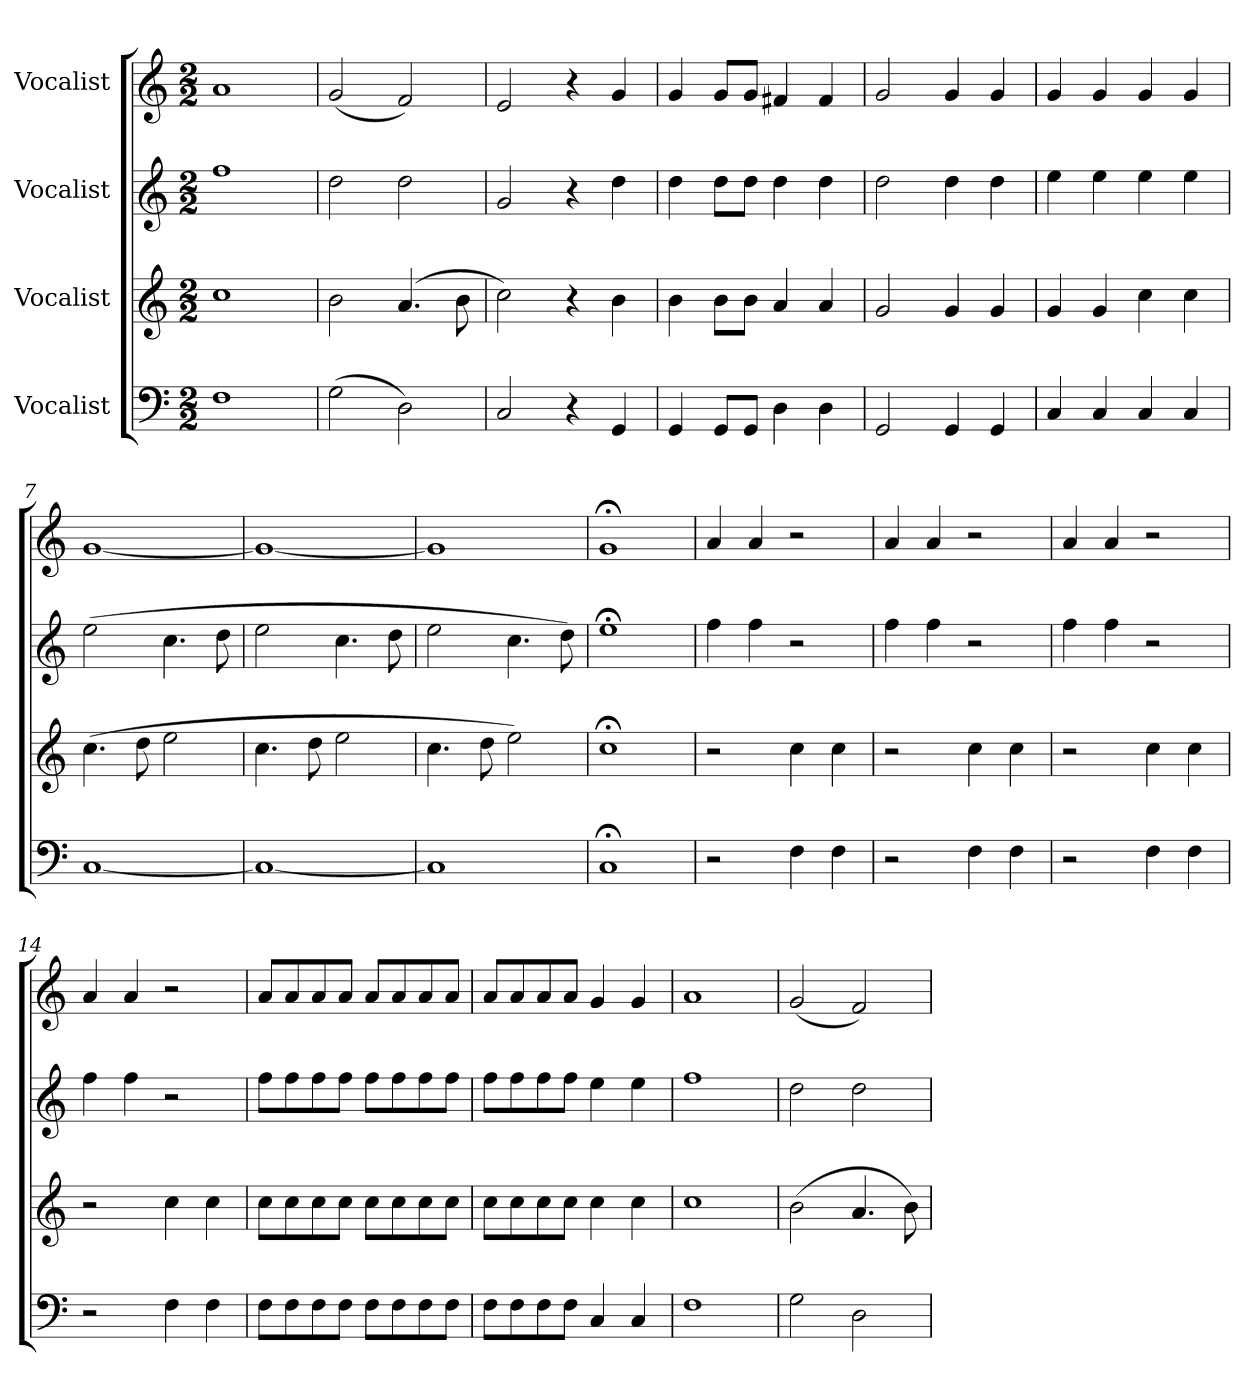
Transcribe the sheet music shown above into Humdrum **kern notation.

**kern	**kern	**kern	**kern
*part4	*part3	*part2	*part1
*staff4	*staff3	*staff2	*staff1
*I"Vocalist	*I"Vocalist	*I"Vocalist	*I"Vocalist
*clefF4	*clefG2	*clefG2	*clefG2
*k[]	*k[]	*k[]	*k[]
*M2/2	*M2/2	*M2/2	*M2/2
*MM220	*MM220	*MM220	*MM220
=1	=1	=1	=1
1F	1cc	1ff	1a
=2	=2	=2	=2
(2G\	2b\	2dd\	(2g/
2D\)	(4.a/	2dd\	2f/)
.	8b\	.	.
=3	=3	=3	=3
2C/	2cc\)	2g/	2e/
4r	4r	4r	4r
4GG/	4b\	4dd\	4g/
=4	=4	=4	=4
4GG/	4b\	4dd\	4g/
8GG/L	8b\L	8dd\L	8g/L
8GG/J	8b\J	8dd\J	8g/J
4D\	4a/	4dd\	4f#X/
4D\	4a/	4dd\	4f#/
=5	=5	=5	=5
2GG/	2g/	2dd\	2g/
4GG/	4g/	4dd\	4g/
4GG/	4g/	4dd\	4g/
=6	=6	=6	=6
4C/	4g/	4ee\	4g/
4C/	4g/	4ee\	4g/
4C/	4cc\	4ee\	4g/
4C/	4cc\	4ee\	4g/
=7	=7	=7	=7
[1C	(4.cc\	(2ee\	[1g
.	8dd\	.	.
.	2ee\	4.cc\	.
.	.	8dd\	.
=8	=8	=8	=8
1C_	4.cc\	2ee\	1g_
.	8dd\	.	.
.	2ee\	4.cc\	.
.	.	8dd\	.
=9	=9	=9	=9
1C]	4.cc\	2ee\	1g]
.	8dd\	.	.
.	2ee\)	4.cc\	.
.	.	8dd\)	.
=10	=10	=10	=10
1C;<	1cc;<	1ee;<	1g;<
=11	=11	=11	=11
2r	2r	4ff\	4a/
.	.	4ff\	4a/
4F\	4cc\	2r	2r
4F\	4cc\	.	.
=12	=12	=12	=12
2r	2r	4ff\	4a/
.	.	4ff\	4a/
4F\	4cc\	2r	2r
4F\	4cc\	.	.
=13	=13	=13	=13
2r	2r	4ff\	4a/
.	.	4ff\	4a/
4F\	4cc\	2r	2r
4F\	4cc\	.	.
=14	=14	=14	=14
2r	2r	4ff\	4a/
.	.	4ff\	4a/
4F\	4cc\	2r	2r
4F\	4cc\	.	.
=15	=15	=15	=15
8F\L	8cc\L	8ff\L	8a/L
8F\	8cc\	8ff\	8a/
8F\	8cc\	8ff\	8a/
8F\J	8cc\J	8ff\J	8a/J
8F\L	8cc\L	8ff\L	8a/L
8F\	8cc\	8ff\	8a/
8F\	8cc\	8ff\	8a/
8F\J	8cc\J	8ff\J	8a/J
=16	=16	=16	=16
8F\L	8cc\L	8ff\L	8a/L
8F\	8cc\	8ff\	8a/
8F\	8cc\	8ff\	8a/
8F\J	8cc\J	8ff\J	8a/J
4C/	4cc\	4ee\	4g/
4C/	4cc\	4ee\	4g/
=17	=17	=17	=17
1F	1cc	1ff	1a
=18	=18	=18	=18
2G\	(2b\	2dd\	(2g/
2D\	4.a/	2dd\	2f/)
.	8b\)	.	.
=	=	=	=
*-	*-	*-	*-
